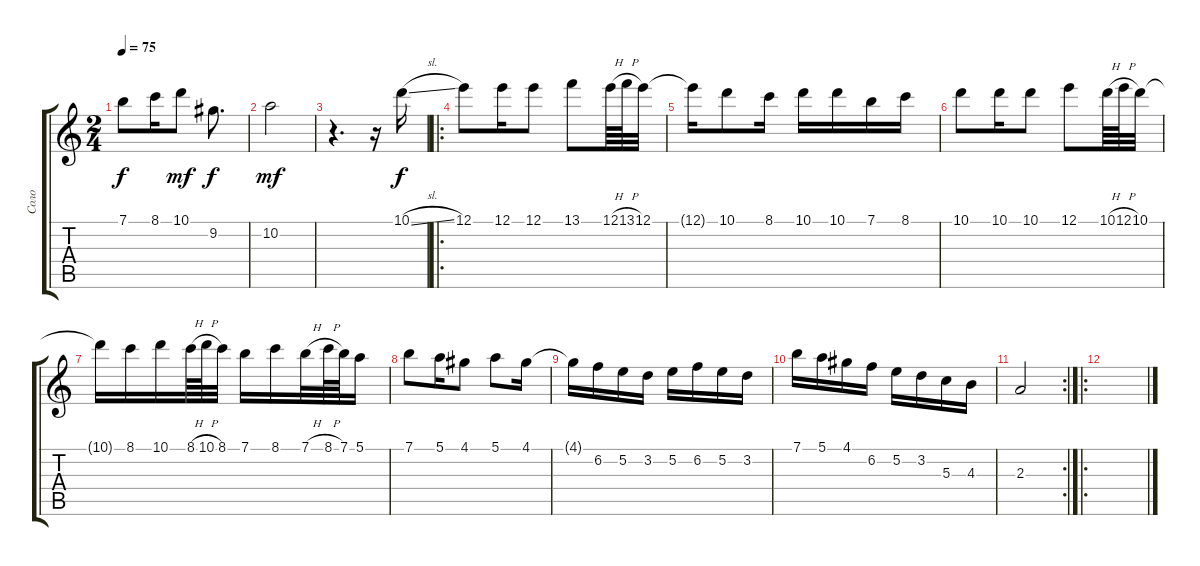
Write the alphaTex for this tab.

\track ("Соло" "Соло") {instrument acousticguitarsteel}
\staff {score tabs}
\tuning (E4 B3 G3 D3 A2 E2) {hide}
\ts (2 4)
\tempo 75
\clef g2
\ks c
7.1.8{dy f} 8.1.16 10.1.8{dy mf} 9.2.8{d dy f} |
10.2.2{dy mf} |
r.4{d} r.16 10.1{sl}.16{dy f} |
\ro
12.1.8 12.1.16 12.1.8 13.1.8 12.1{h}.64 13.1{h}.64 12.1.32 |
12.1{t}.16 10.1.8 8.1.16 10.1.16 10.1.16 7.1.16 8.1.16 |
10.1.8 10.1.16 10.1.8 12.1.8 10.1{h}.64 12.1{h}.64 10.1.32 |
10.1{t}.16 8.1.16 10.1.16 8.1{h}.64 10.1{h}.64 8.1.32 7.1.16 8.1.16 7.1{h}.32 8.1{h}.64 7.1.64 5.1.16 |
7.1.8 5.1.16 4.1.8 5.1.8 4.1.16 |
4.1{t}.16 6.2.16 5.2.16 3.2.16 5.2.16 6.2.16 5.2.16 3.2.16 |
7.1.16 5.1.16 4.1.16 6.2.16 5.2.16 3.2.16 5.3.16 4.3.16 |
\rc 2
2.3.2 |
\ro
